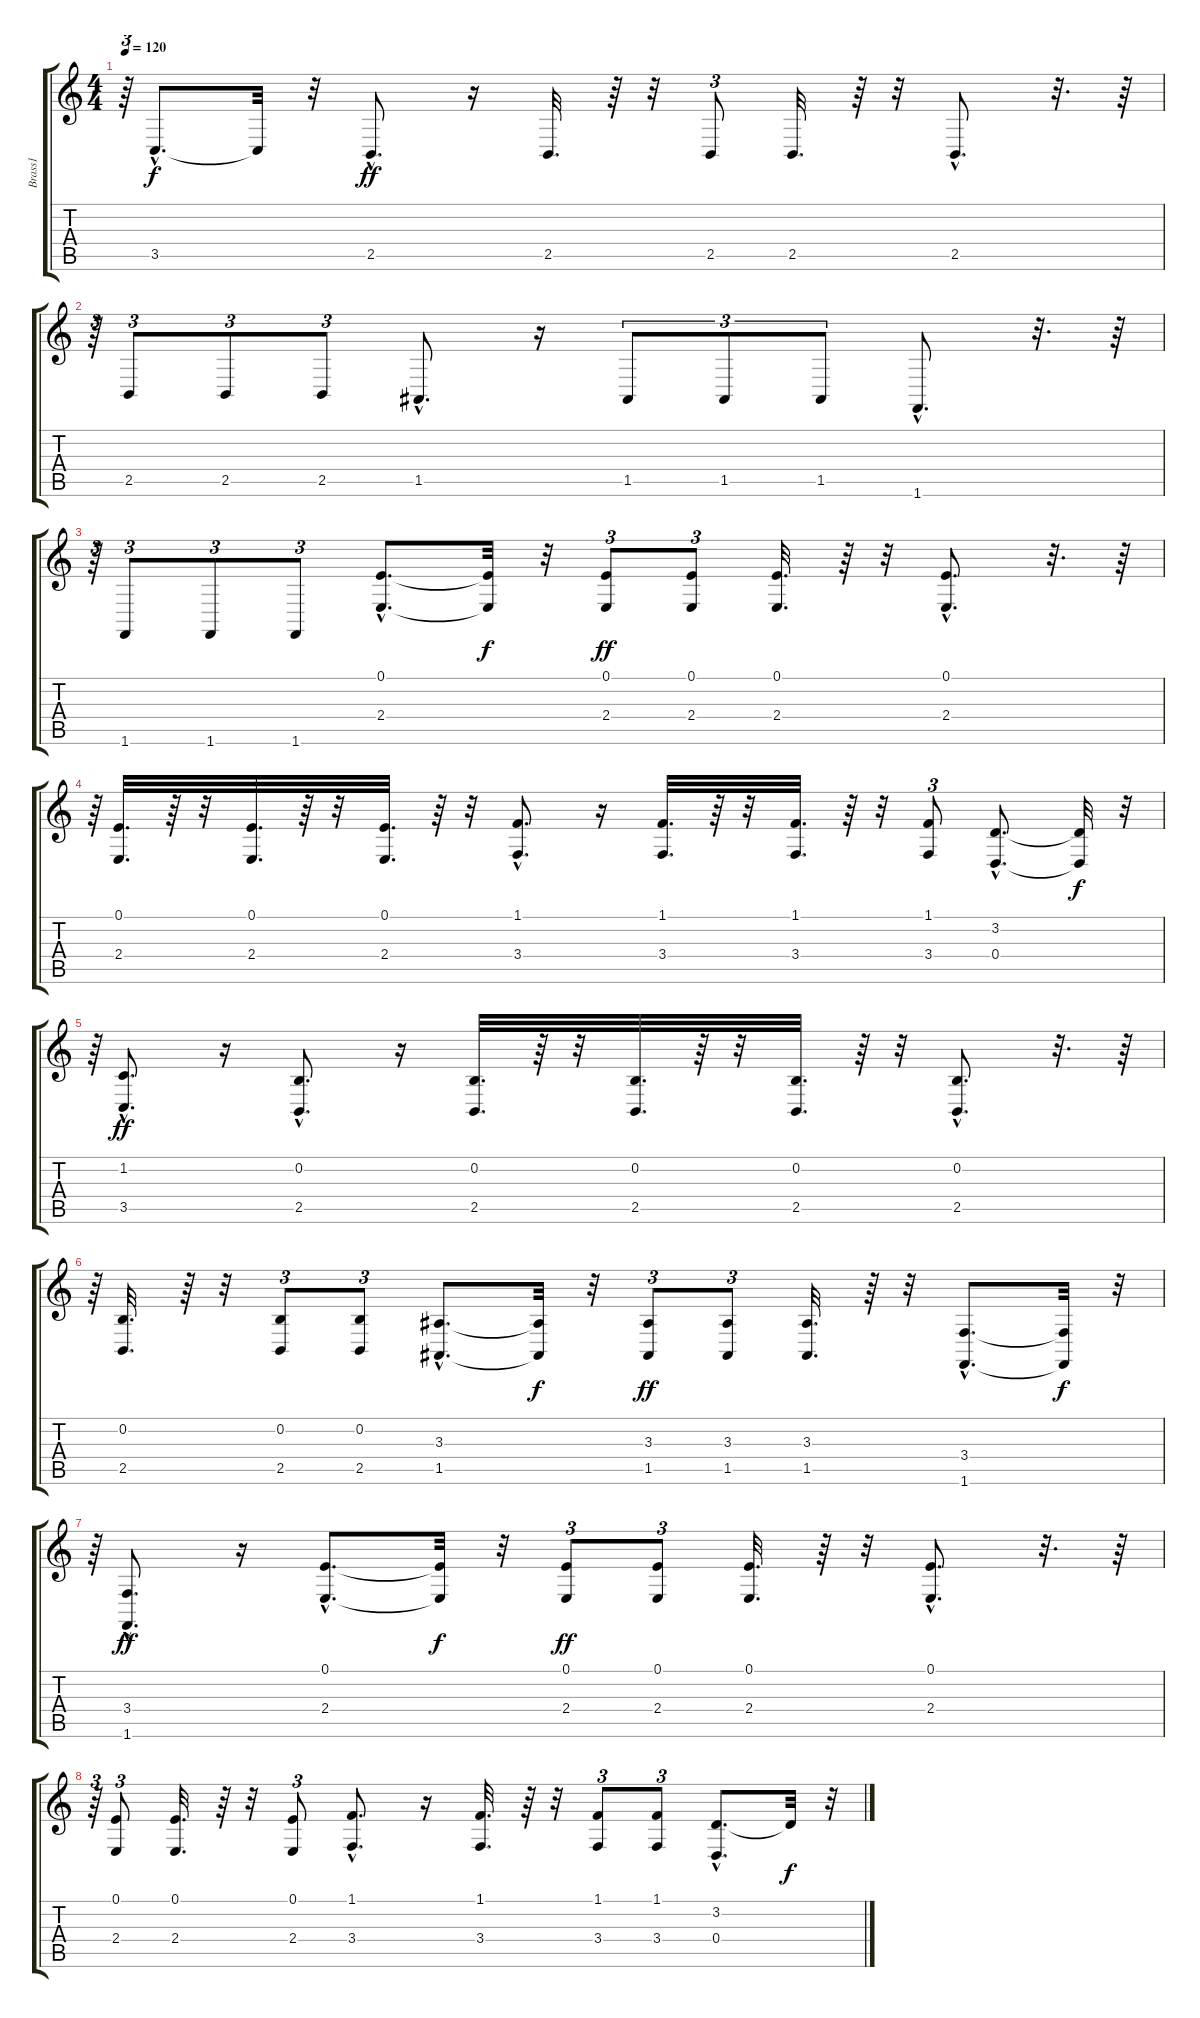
\track ("Brass1" "Brass1") {instrument brasssection}
\staff {score tabs}
\tuning (E4 B3 G3 D3 A2 E2) {hide}
\ts (4 4)
\tempo 120
\clef g2
\ks c
r.64{tu (3 2) dy f} 3.5{hac}.8{d} 3.5{t}.32 r.32 2.5{hac}.8{d dy ff} r.16 2.5.32{d} r.64 r.32 2.5.8{tu (3 2)} 2.5.32{d} r.64 r.32 2.5{hac}.8{d} r.32{d} r.64 |
r.64{tu (3 2)} 2.5.8{tu (3 2)} 2.5.8{tu (3 2)} 2.5.8{tu (3 2)} 1.5{hac}.8{d} r.16 1.5.8{tu (3 2)} 1.5.8{tu (3 2)} 1.5.8{tu (3 2)} 1.6{hac}.8{d} r.32{d} r.64 |
r.64{tu (3 2)} 1.6.8{tu (3 2)} 1.6.8{tu (3 2)} 1.6.8{tu (3 2)} (0.1{hac} 2.4{hac}).8{d} (0.1{t} 2.4{t}).32{dy f} r.32 (0.1 2.4).8{tu (3 2) dy ff} (0.1 2.4).8{tu (3 2)} (0.1 2.4).32{d} r.64 r.32 (0.1{hac} 2.4{hac}).8{d} r.32{d} r.64 |
r.64{tu (3 2)} (0.1 2.4).32{d} r.64 r.32 (0.1 2.4).32{d} r.64 r.32 (0.1 2.4).32{d} r.64 r.32 (1.1{hac} 3.4{hac}).8{d} r.16 (1.1 3.4).32{d} r.64 r.32 (1.1 3.4).32{d} r.64 r.32 (1.1 3.4).8{tu (3 2)} (3.2{hac} 0.4{hac}).8{d} (3.2{t} 0.4{t}).32{dy f} r.32{tu (3 2)} |
r.64{tu (3 2)} (1.2{hac} 3.5{hac}).8{d dy ff} r.16 (0.2{hac} 2.5{hac}).8{d} r.16 (0.2 2.5).32{d} r.64 r.32 (0.2 2.5).32{d} r.64 r.32 (0.2 2.5).32{d} r.64 r.32 (0.2{hac} 2.5{hac}).8{d} r.32{d} r.64 |
r.64{tu (3 2)} (0.2 2.5).32{d} r.64 r.32 (0.2 2.5).8{tu (3 2)} (0.2 2.5).8{tu (3 2)} (3.3{hac} 1.5{hac}).8{d} (3.3{t} 1.5{t}).32{dy f} r.32 (3.3 1.5).8{tu (3 2) dy ff} (3.3 1.5).8{tu (3 2)} (3.3 1.5).32{d} r.64 r.32 (3.4{hac} 1.6{hac}).8{d} (3.4{t} 1.6{t}).32{dy f} r.32{tu (3 2)} |
r.64{tu (3 2)} (3.4{hac} 1.6{hac}).8{d dy ff} r.16 (0.1{hac} 2.4{hac}).8{d} (0.1{t} 2.4{t}).32{dy f} r.32 (0.1 2.4).8{tu (3 2) dy ff} (0.1 2.4).8{tu (3 2)} (0.1 2.4).32{d} r.64 r.32 (0.1{hac} 2.4{hac}).8{d} r.32{d} r.64 |
r.64{tu (3 2)} (0.1 2.4).8{tu (3 2)} (0.1 2.4).32{d} r.64 r.32 (0.1 2.4).8{tu (3 2)} (1.1{hac} 3.4{hac}).8{d} r.16 (1.1 3.4).32{d} r.64 r.32 (1.1 3.4).8{tu (3 2)} (1.1 3.4).8{tu (3 2)} (3.2{hac} 0.4{hac}).8{d} 3.2{t}.32{dy f} r.32{tu (3 2)}
